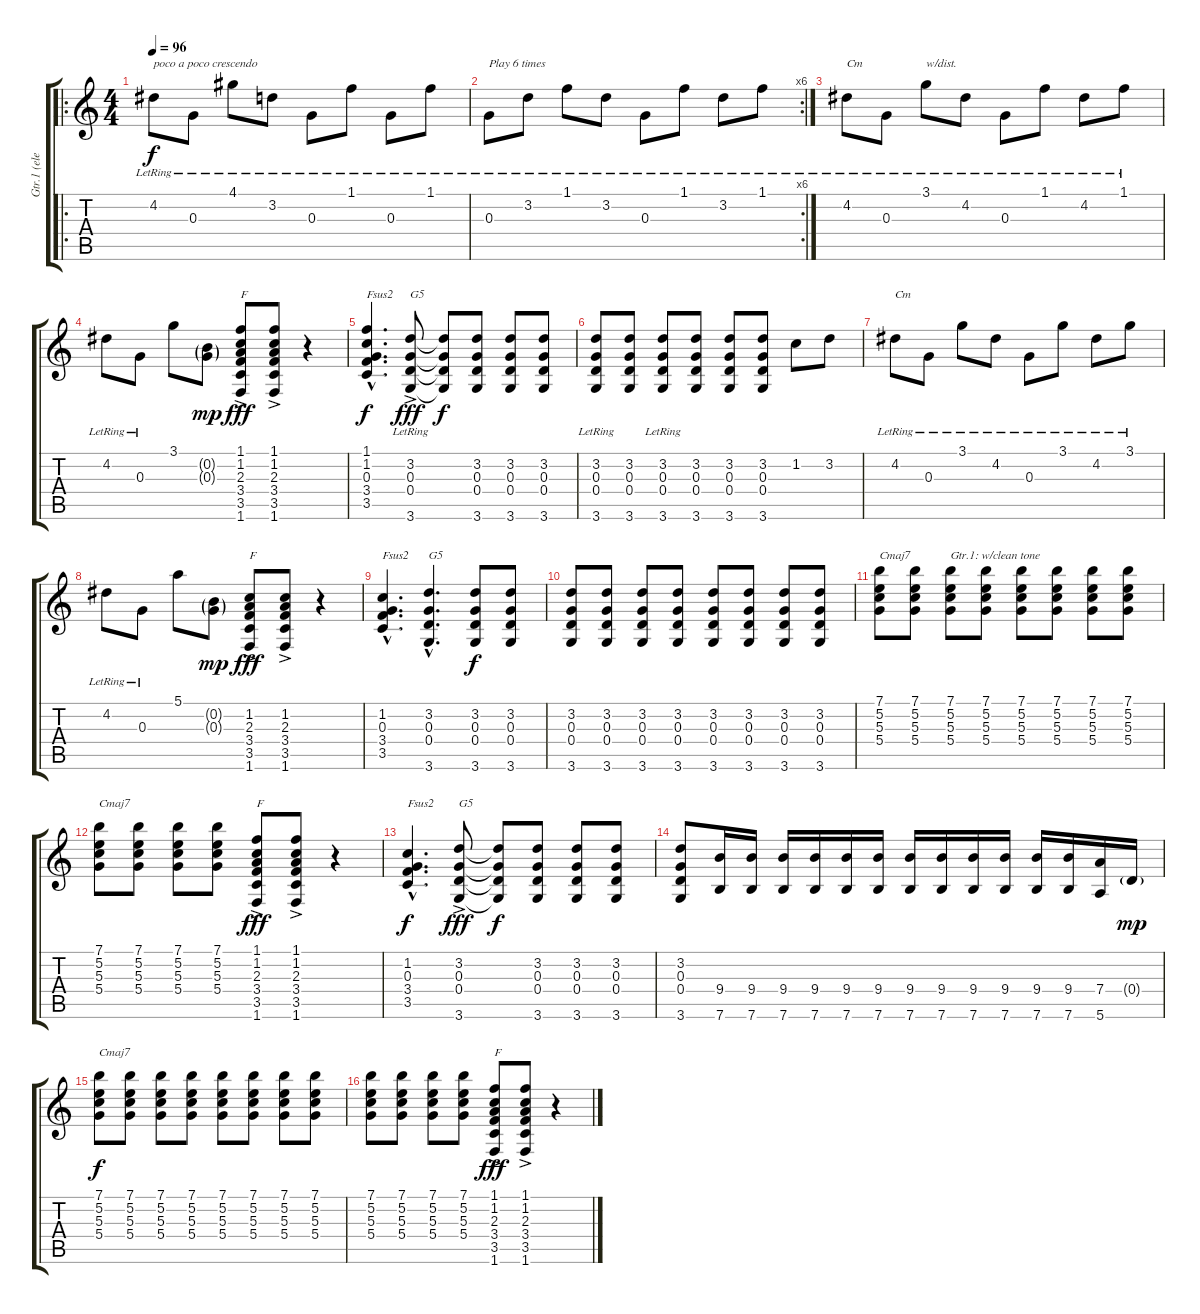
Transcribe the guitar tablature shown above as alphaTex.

\track ("Gtr.1 (elec.)" "Gtr.1 (ele") {instrument electricguitarclean}
\staff {score tabs}
\tuning (E4 B3 G3 D3 A2 E2) {hide}
\ro
\ts (4 4)
\tempo 96
\clef g2
\ks c
4.2{lr}.8{txt "poco a poco crescendo" dy f volume 10} 0.3{lr}.8 4.1{lr}.8 3.2{lr}.8 0.3{lr}.8 1.1{lr}.8 0.3{lr}.8 1.1{lr}.8 |
\rc 6
0.3{lr}.8{txt "Play 6 times"} 3.2{lr}.8 1.1{lr}.8 3.2{lr}.8 0.3{lr}.8 1.1{lr}.8 3.2{lr}.8 1.1{lr}.8 |
\section ("" "")
4.2{lr}.8{txt "Cm" volume 8 instrument overdrivenguitar} 0.3{lr}.8 3.1{lr}.8{txt "w/dist."} 4.2{lr}.8 0.3{lr}.8 1.1{lr}.8 4.2{lr}.8 1.1{lr}.8 |
4.2{lr}.8{volume 8 instrument overdrivenguitar} 0.3{lr}.8 3.1.8 (0.2{g} 0.3{g}).8{dy mp} (1.1 1.2 2.3 3.4 3.5 1.6{ac}).8{txt "F" dy fff} (1.1 1.2 2.3 3.4 3.5 1.6{ac}).8 r.4 |
(1.1{hac} 1.2{hac} 0.3{hac} 3.4{hac} 3.5{hac}).4{d txt "Fsus2" dy f volume 8 instrument overdrivenguitar} (3.2{lr} 0.3{lr} 0.4{lr} 3.6{ac}).8{txt "G5" dy fff} (3.2{t} 0.3{t} 0.4{t} 3.6{t}).8{dy f} (3.2 0.3 0.4 3.6).8 (3.2 0.3 0.4 3.6).8 (3.2 0.3 0.4 3.6).8 |
(3.2 0.3 0.4{lr} 3.6).8 (3.2 0.3 0.4 3.6).8 (3.2 0.3 0.4{lr} 3.6).8 (3.2 0.3 0.4 3.6).8 (3.2 0.3 0.4 3.6).8 (3.2 0.3 0.4 3.6).8 1.2.8 3.2.8 |
4.2{lr}.8{txt "Cm" volume 8 instrument overdrivenguitar} 0.3{lr}.8 3.1{lr}.8 4.2{lr}.8 0.3{lr}.8 3.1{lr}.8 4.2{lr}.8 3.1{lr}.8 |
4.2{lr}.8{volume 8 instrument overdrivenguitar} 0.3{lr}.8 5.1.8 (0.2{g} 0.3{g}).8{dy mp} (1.2 2.3 3.4 3.5 1.6{ac}).8{txt "F" dy fff} (1.2 2.3 3.4 3.5 1.6{ac}).8 r.4 |
(1.2{hac} 0.3{hac} 3.4{hac} 3.5{hac}).4{d txt "Fsus2"} (3.2{hac} 0.3{hac} 0.4{hac} 3.6{hac}).4{d txt "G5"} (3.2 0.3 0.4 3.6).8{dy f} (3.2 0.3 0.4 3.6).8 |
(3.2 0.3 0.4 3.6).8 (3.2 0.3 0.4 3.6).8 (3.2 0.3 0.4 3.6).8 (3.2 0.3 0.4 3.6).8 (3.2 0.3 0.4 3.6).8 (3.2 0.3 0.4 3.6).8 (3.2 0.3 0.4 3.6).8 (3.2 0.3 0.4 3.6).8 |
\section ("" "")
(7.1 5.2 5.3 5.4).8{txt "Cmaj7" volume 10 instrument electricguitarclean} (7.1 5.2 5.3 5.4).8 (7.1 5.2 5.3 5.4).8{txt "Gtr.1: w/clean tone"} (7.1 5.2 5.3 5.4).8 (7.1 5.2 5.3 5.4).8 (7.1 5.2 5.3 5.4).8 (7.1 5.2 5.3 5.4).8 (7.1 5.2 5.3 5.4).8 |
(7.1 5.2 5.3 5.4).8{txt "Cmaj7"} (7.1 5.2 5.3 5.4).8 (7.1 5.2 5.3 5.4).8 (7.1 5.2 5.3 5.4).8 (1.1 1.2 2.3 3.4 3.5{ac} 1.6{ac}).8{txt "F" dy fff} (1.1 1.2 2.3 3.4 3.5{ac} 1.6{ac}).8 r.4 |
(1.2{hac} 0.3{hac} 3.4{hac} 3.5{hac}).4{d txt "Fsus2" dy f} (3.2 0.3 0.4 3.6{ac}).8{txt "G5" dy fff} (3.2{t} 0.3{t} 0.4{t} 3.6{t}).8{dy f} (3.2 0.3 0.4 3.6).8 (3.2 0.3 0.4 3.6).8 (3.2 0.3 0.4 3.6).8 |
(3.2 0.3 0.4 3.6).8 (9.4 7.6).16 (9.4 7.6).16 (9.4 7.6).16 (9.4 7.6).16 (9.4 7.6).16 (9.4 7.6).16 (9.4 7.6).16 (9.4 7.6).16 (9.4 7.6).16 (9.4 7.6).16 (9.4 7.6).16 (9.4 7.6).16 (7.4 5.6).16 0.4{g}.16{dy mp} |
(7.1 5.2 5.3 5.4).8{txt "Cmaj7" dy f} (7.1 5.2 5.3 5.4).8 (7.1 5.2 5.3 5.4).8 (7.1 5.2 5.3 5.4).8 (7.1 5.2 5.3 5.4).8 (7.1 5.2 5.3 5.4).8 (7.1 5.2 5.3 5.4).8 (7.1 5.2 5.3 5.4).8 |
(7.1 5.2 5.3 5.4).8 (7.1 5.2 5.3 5.4).8 (7.1 5.2 5.3 5.4).8 (7.1 5.2 5.3 5.4).8 (1.1 1.2 2.3 3.4 3.5{ac} 1.6{ac}).8{txt "F" dy fff} (1.1 1.2 2.3 3.4 3.5{ac} 1.6{ac}).8 r.4
